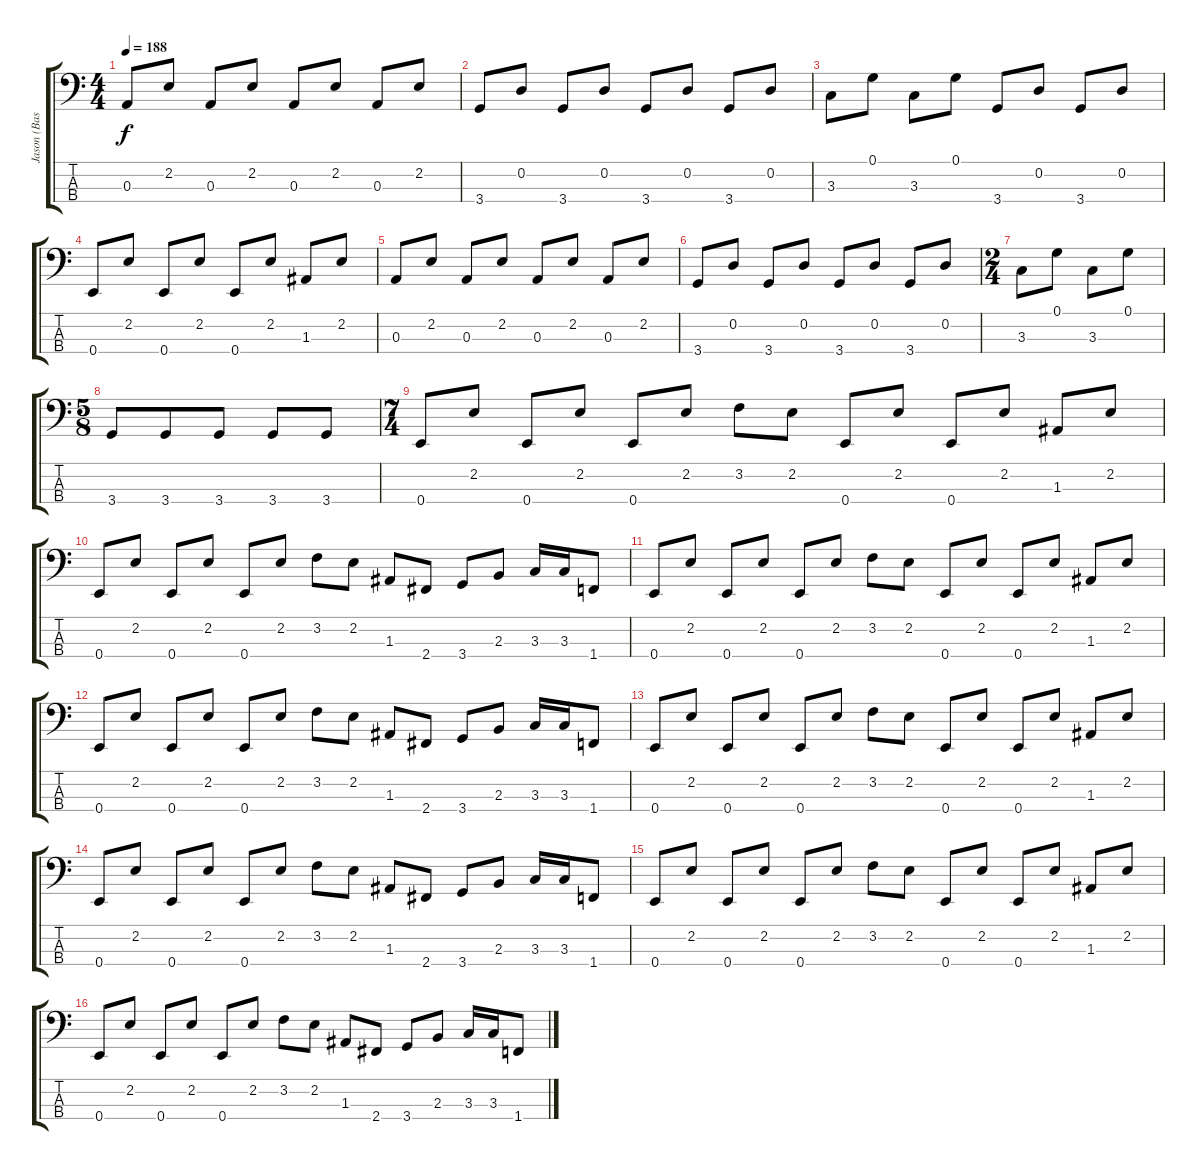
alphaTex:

\track ("Jason (Bass)" "Jason (Bas") {instrument electricbasspick}
\staff {score tabs}
\tuning (G2 D2 A1 E1) {hide}
\ts (4 4)
\tempo 188
\clef f4
\ks c
0.3.8{dy f} 2.2.8 0.3.8 2.2.8 0.3.8 2.2.8 0.3.8 2.2.8 |
3.4.8 0.2.8 3.4.8 0.2.8 3.4.8 0.2.8 3.4.8 0.2.8 |
3.3.8 0.1.8 3.3.8 0.1.8 3.4.8 0.2.8 3.4.8 0.2.8 |
0.4.8 2.2.8 0.4.8 2.2.8 0.4.8 2.2.8 1.3.8 2.2.8 |
0.3.8 2.2.8 0.3.8 2.2.8 0.3.8 2.2.8 0.3.8 2.2.8 |
3.4.8 0.2.8 3.4.8 0.2.8 3.4.8 0.2.8 3.4.8 0.2.8 |
\ts (2 4)
3.3.8 0.1.8 3.3.8 0.1.8 |
\ts (5 8)
3.4.8 3.4.8 3.4.8 3.4.8 3.4.8 |
\ts (7 4)
0.4.8 2.2.8 0.4.8 2.2.8 0.4.8 2.2.8 3.2.8 2.2.8 0.4.8 2.2.8 0.4.8 2.2.8 1.3.8 2.2.8 |
0.4.8 2.2.8 0.4.8 2.2.8 0.4.8 2.2.8 3.2.8 2.2.8 1.3.8 2.4.8 3.4.8 2.3.8 3.3.16 3.3.16 1.4.8 |
0.4.8 2.2.8 0.4.8 2.2.8 0.4.8 2.2.8 3.2.8 2.2.8 0.4.8 2.2.8 0.4.8 2.2.8 1.3.8 2.2.8 |
0.4.8 2.2.8 0.4.8 2.2.8 0.4.8 2.2.8 3.2.8 2.2.8 1.3.8 2.4.8 3.4.8 2.3.8 3.3.16 3.3.16 1.4.8 |
0.4.8 2.2.8 0.4.8 2.2.8 0.4.8 2.2.8 3.2.8 2.2.8 0.4.8 2.2.8 0.4.8 2.2.8 1.3.8 2.2.8 |
0.4.8 2.2.8 0.4.8 2.2.8 0.4.8 2.2.8 3.2.8 2.2.8 1.3.8 2.4.8 3.4.8 2.3.8 3.3.16 3.3.16 1.4.8 |
0.4.8 2.2.8 0.4.8 2.2.8 0.4.8 2.2.8 3.2.8 2.2.8 0.4.8 2.2.8 0.4.8 2.2.8 1.3.8 2.2.8 |
0.4.8 2.2.8 0.4.8 2.2.8 0.4.8 2.2.8 3.2.8 2.2.8 1.3.8 2.4.8 3.4.8 2.3.8 3.3.16 3.3.16 1.4.8
